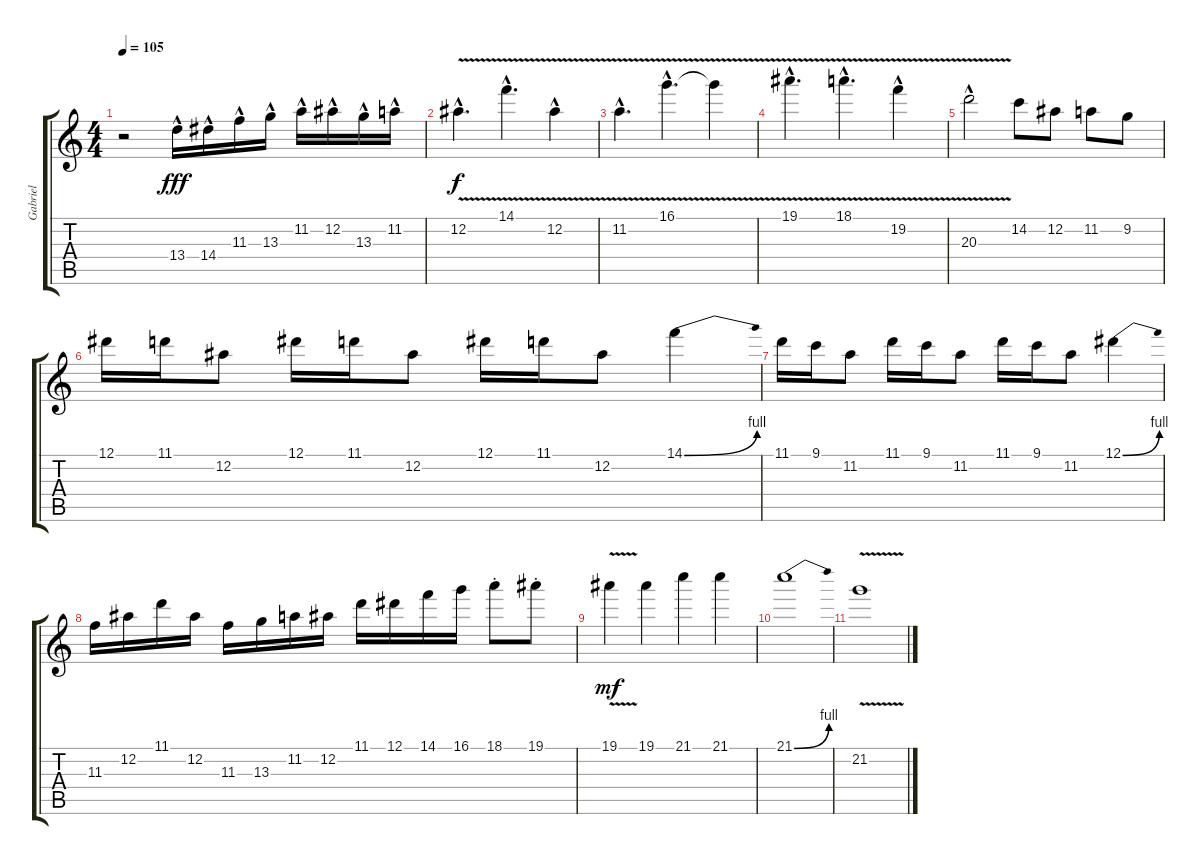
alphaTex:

\track ("Gabriel" "Gabriel") {instrument distortionguitar}
\staff {score tabs}
\tuning (Eb4 Bb3 Gb3 Db3 Ab2 Eb2) {hide}
\ts (4 4)
\tempo 105
\clef g2
\ks c
r.2{dy fff} 13.4{hac}.16 14.4{hac}.16 11.3{hac}.16 13.3{hac}.16 11.2{hac}.16 12.2{hac}.16 13.3{hac}.16 11.2{hac}.16 |
12.2{v hac}.4{d dy f} 14.1{v hac}.4{d} 12.2{v hac}.4 |
11.2{v hac}.4{d} 16.1{v hac}.4{d} 16.1{t}.4 |
19.1{v hac}.4{d} 18.1{v hac}.4{d} 19.2{v hac}.4 |
20.3{v hac}.2 14.2.8 12.2.8 11.2.8 9.2.8 |
12.1.16 11.1.16 12.2.8 12.1.16 11.1.16 12.2.8 12.1.16 11.1.16 12.2.8 14.1{be (bend 0 0 60 4)}.4 |
11.1.16 9.1.16 11.2.8 11.1.16 9.1.16 11.2.8 11.1.16 9.1.16 11.2.8 12.1{be (bend 0 0 60 4)}.4 |
11.3.16 12.2.16 11.1.16 12.2.16 11.3.16 13.3.16 11.2.16 12.2.16 11.1.16 12.1.16 14.1.16 16.1.16 18.1{st}.8 19.1{st}.8 |
19.1{v}.4{dy mf} 19.1.4 21.1.4 21.1.4 |
21.1{be (bend 0 0 60 4)}.1 |
21.2{v}.1
